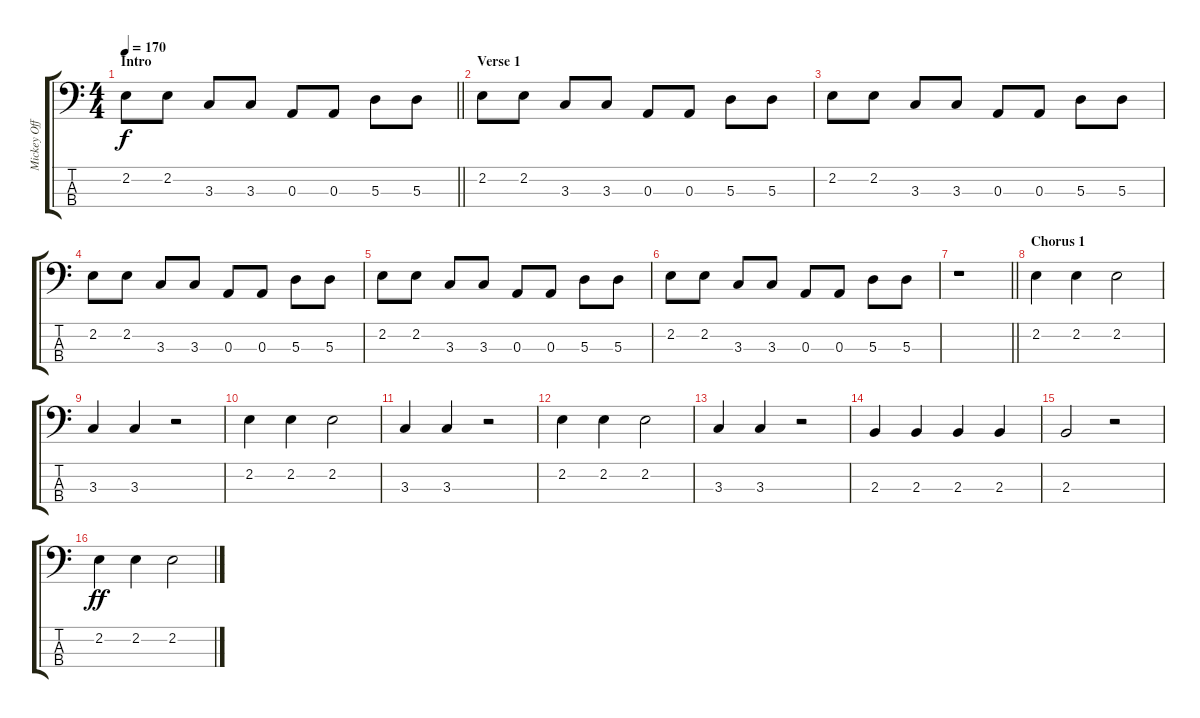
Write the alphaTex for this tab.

\track ("Mickey Offender - Bass" "Mickey Off") {instrument distortionguitar}
\staff {score tabs}
\tuning (G2 D2 A1 E1) {hide}
\ts (4 4)
\section ("" "Intro")
\tempo 170
\clef f4
\barLineRight lightlight
\ks c
2.2.8{dy f instrument distortionguitar} 2.2.8 3.3.8 3.3.8 0.3.8 0.3.8 5.3.8 5.3.8 |
\section ("" "Verse 1")
2.2.8 2.2.8 3.3.8 3.3.8 0.3.8 0.3.8 5.3.8 5.3.8 |
2.2.8 2.2.8 3.3.8 3.3.8 0.3.8 0.3.8 5.3.8 5.3.8 |
2.2.8 2.2.8 3.3.8 3.3.8 0.3.8 0.3.8 5.3.8 5.3.8 |
2.2.8 2.2.8 3.3.8 3.3.8 0.3.8 0.3.8 5.3.8 5.3.8 |
2.2.8 2.2.8 3.3.8 3.3.8 0.3.8 0.3.8 5.3.8 5.3.8 |
\barLineRight lightlight
r.1 |
\section ("" "Chorus 1")
2.2.4 2.2.4 2.2.2 |
3.3.4 3.3.4 r.2 |
2.2.4 2.2.4 2.2.2 |
3.3.4 3.3.4 r.2 |
2.2.4 2.2.4 2.2.2 |
3.3.4 3.3.4 r.2 |
2.3.4 2.3.4 2.3.4 2.3.4 |
2.3.2 r.2 |
2.2.4{dy ff} 2.2.4 2.2.2
